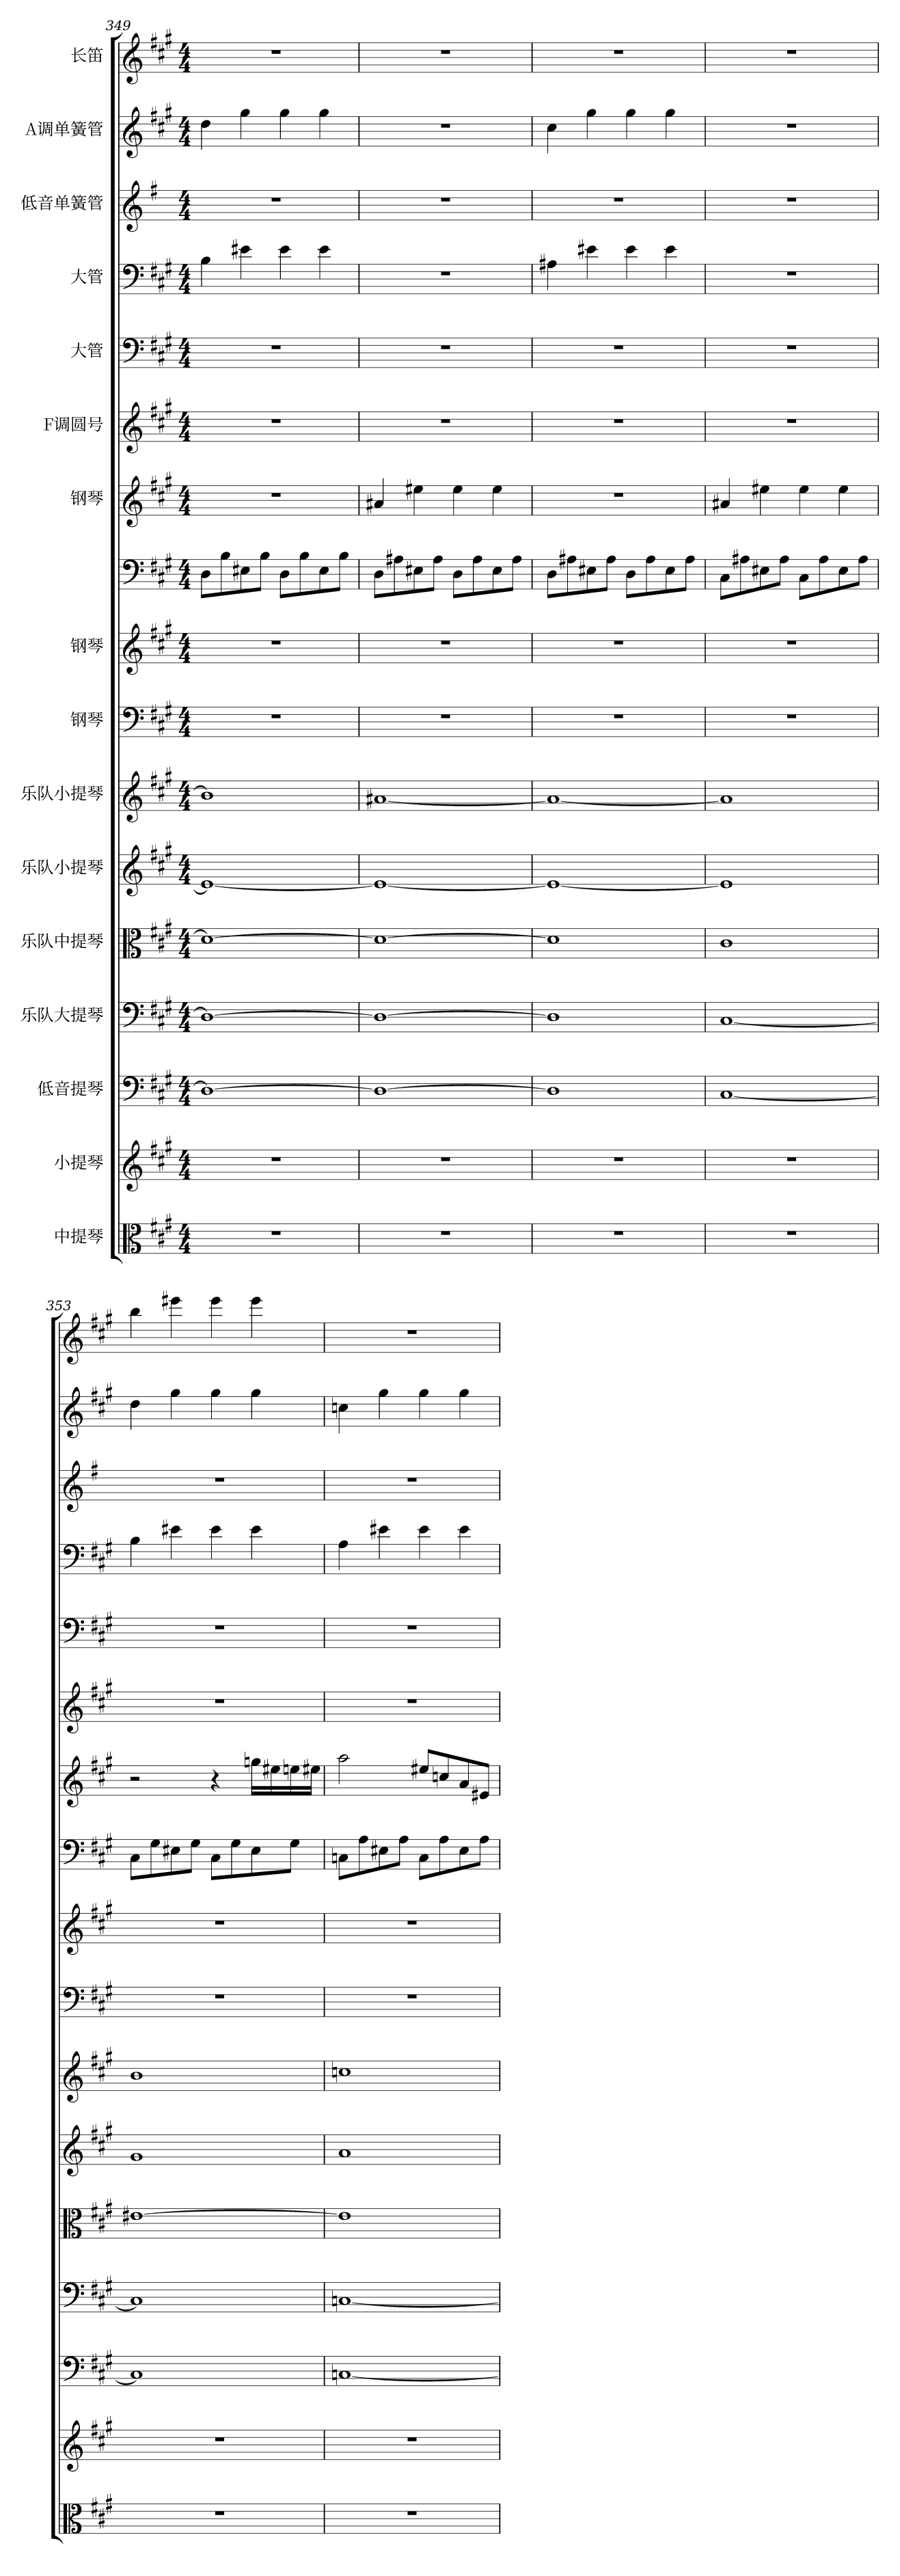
**kern	**kern	**kern	**kern	**kern	**kern	**kern	**kern	**kern	**kern	**kern	**kern	**kern	**kern	**kern	**kern	**kern
*part16	*part15	*part14	*part13	*part12	*part11	*part10	*part9	*part8	*part8	*part7	*part6	*part5	*part4	*part3	*part2	*part1
*staff17	*staff16	*staff15	*staff14	*staff13	*staff12	*staff11	*staff10	*staff9	*staff8	*staff7	*staff6	*staff5	*staff4	*staff3	*staff2	*staff1
*I"中提琴	*I"小提琴	*I"低音提琴	*I"乐队大提琴	*I"乐队中提琴	*I"乐队小提琴	*I"乐队小提琴	*I"钢琴	*I"钢琴	*	*I"钢琴	*I"F调圆号	*I"大管	*I"大管	*I"低音单簧管	*I"A调单簧管	*I"长笛
*clefC3	*clefG2	*clefF4	*clefF4	*clefC3	*clefG2	*clefG2	*clefF4	*clefG2	*clefF4	*clefG2	*clefG2	*clefF4	*clefF4	*clefG2	*clefG2	*clefG2
*	*	*ITrd7c12	*	*	*	*	*	*	*	*	*ITrd4c7	*	*	*ITrd8c14	*ITrd2c3	*
*k[f#c#g#]	*k[f#c#g#]	*k[f#c#g#]	*k[f#c#g#]	*k[f#c#g#]	*k[f#c#g#]	*k[f#c#g#]	*k[f#c#g#]	*k[f#c#g#]	*k[f#c#g#]	*k[f#c#g#]	*k[f#c#]	*k[f#c#g#]	*k[f#c#g#]	*k[f#]	*k[f#c#g#d#a#e#]	*k[f#c#g#]
*M4/4	*M4/4	*M4/4	*M4/4	*M4/4	*M4/4	*M4/4	*M4/4	*M4/4	*M4/4	*M4/4	*M4/4	*M4/4	*M4/4	*M4/4	*M4/4	*M4/4
=349	=349	=349	=349	=349	=349	=349	=349	=349	=349	=349	=349	=349	=349	=349	=349	=349
1r	1r	1DD_	1D_	1d_	1e#_	1b]	1r	1r	8D\L	1r	1r	1r	4B\	1r	4b\	1r
.	.	.	.	.	.	.	.	.	8B\	.	.	.	.	.	.	.
.	.	.	.	.	.	.	.	.	8E#X\	.	.	.	4e#X\	.	4ee#\	.
.	.	.	.	.	.	.	.	.	8B\J	.	.	.	.	.	.	.
.	.	.	.	.	.	.	.	.	8D\L	.	.	.	4e#\	.	4ee#\	.
.	.	.	.	.	.	.	.	.	8B\	.	.	.	.	.	.	.
.	.	.	.	.	.	.	.	.	8E#\	.	.	.	4e#\	.	4ee#\	.
.	.	.	.	.	.	.	.	.	8B\J	.	.	.	.	.	.	.
=350	=350	=350	=350	=350	=350	=350	=350	=350	=350	=350	=350	=350	=350	=350	=350	=350
1r	1r	1DD_	1D_	1d_	1e#_	[1a#X	1r	1r	8D\L	4a#X/	1r	1r	1r	1r	1r	1r
.	.	.	.	.	.	.	.	.	8A#X\	.	.	.	.	.	.	.
.	.	.	.	.	.	.	.	.	8E#X\	4ee#X\	.	.	.	.	.	.
.	.	.	.	.	.	.	.	.	8A#\J	.	.	.	.	.	.	.
.	.	.	.	.	.	.	.	.	8D\L	4ee#\	.	.	.	.	.	.
.	.	.	.	.	.	.	.	.	8A#\	.	.	.	.	.	.	.
.	.	.	.	.	.	.	.	.	8E#\	4ee#\	.	.	.	.	.	.
.	.	.	.	.	.	.	.	.	8A#\J	.	.	.	.	.	.	.
=351	=351	=351	=351	=351	=351	=351	=351	=351	=351	=351	=351	=351	=351	=351	=351	=351
1r	1r	1DD]	1D]	1d]	1e#_	1a#_	1r	1r	8D\L	1r	1r	1r	4A#X\	1r	4a#\	1r
.	.	.	.	.	.	.	.	.	8A#X\	.	.	.	.	.	.	.
.	.	.	.	.	.	.	.	.	8E#X\	.	.	.	4e#X\	.	4ee#\	.
.	.	.	.	.	.	.	.	.	8A#\J	.	.	.	.	.	.	.
.	.	.	.	.	.	.	.	.	8D\L	.	.	.	4e#\	.	4ee#\	.
.	.	.	.	.	.	.	.	.	8A#\	.	.	.	.	.	.	.
.	.	.	.	.	.	.	.	.	8E#\	.	.	.	4e#\	.	4ee#\	.
.	.	.	.	.	.	.	.	.	8A#\J	.	.	.	.	.	.	.
!!LO:PB:g=z
=352	=352	=352	=352	=352	=352	=352	=352	=352	=352	=352	=352	=352	=352	=352	=352	=352
1r	1r	[1CC#	[1C#	1c#	1e#]	1a#]	1r	1r	8C#\L	4a#X/	1r	1r	1r	1r	1r	1r
.	.	.	.	.	.	.	.	.	8A#X\	.	.	.	.	.	.	.
.	.	.	.	.	.	.	.	.	8E#X\	4ee#X\	.	.	.	.	.	.
.	.	.	.	.	.	.	.	.	8A#\J	.	.	.	.	.	.	.
.	.	.	.	.	.	.	.	.	8C#\L	4ee#\	.	.	.	.	.	.
.	.	.	.	.	.	.	.	.	8A#\	.	.	.	.	.	.	.
.	.	.	.	.	.	.	.	.	8E#\	4ee#\	.	.	.	.	.	.
.	.	.	.	.	.	.	.	.	8A#\J	.	.	.	.	.	.	.
=353	=353	=353	=353	=353	=353	=353	=353	=353	=353	=353	=353	=353	=353	=353	=353	=353
1r	1r	1CC#]	1C#]	[1e#X	1g#	1b	1r	1r	8C#\L	2r	1r	1r	4B\	1r	4b\	4bb\
.	.	.	.	.	.	.	.	.	8G#\	.	.	.	.	.	.	.
.	.	.	.	.	.	.	.	.	8E#X\	.	.	.	4e#X\	.	4ee#\	4eee#X\
.	.	.	.	.	.	.	.	.	8G#\J	.	.	.	.	.	.	.
.	.	.	.	.	.	.	.	.	8C#\L	4r	.	.	4e#\	.	4ee#\	4eee#\
.	.	.	.	.	.	.	.	.	8G#\	.	.	.	.	.	.	.
.	.	.	.	.	.	.	.	.	8E#\	16ggn\LL	.	.	4e#\	.	4ee#\	4eee#\
.	.	.	.	.	.	.	.	.	.	16ee#X\	.	.	.	.	.	.
.	.	.	.	.	.	.	.	.	8G#\J	16een\	.	.	.	.	.	.
.	.	.	.	.	.	.	.	.	.	16ee#X\JJ	.	.	.	.	.	.
=354	=354	=354	=354	=354	=354	=354	=354	=354	=354	=354	=354	=354	=354	=354	=354	=354
*	*	*	*	*	*	*	*	*	*	*	*	*	*	*	*	*MM252
1r	1r	[1CCn	[1Cn	1e#]	1a	1ccn	1r	1r	8Cn\L	2aa\	1r	1r	4A\	1r	4an\	1r
.	.	.	.	.	.	.	.	.	8A\	.	.	.	.	.	.	.
.	.	.	.	.	.	.	.	.	8E#X\	.	.	.	4e#X\	.	4ee#\	.
.	.	.	.	.	.	.	.	.	8A\J	.	.	.	.	.	.	.
.	.	.	.	.	.	.	.	.	8C\L	8ee#X/L	.	.	4e#\	.	4ee#\	.
.	.	.	.	.	.	.	.	.	8A\	8ccn/	.	.	.	.	.	.
.	.	.	.	.	.	.	.	.	8E#\	8a/	.	.	4e#\	.	4ee#\	.
.	.	.	.	.	.	.	.	.	8A\J	8e#X/J	.	.	.	.	.	.
=	=	=	=	=	=	=	=	=	=	=	=	=	=	=	=	=
*-	*-	*-	*-	*-	*-	*-	*-	*-	*-	*-	*-	*-	*-	*-	*-	*-
